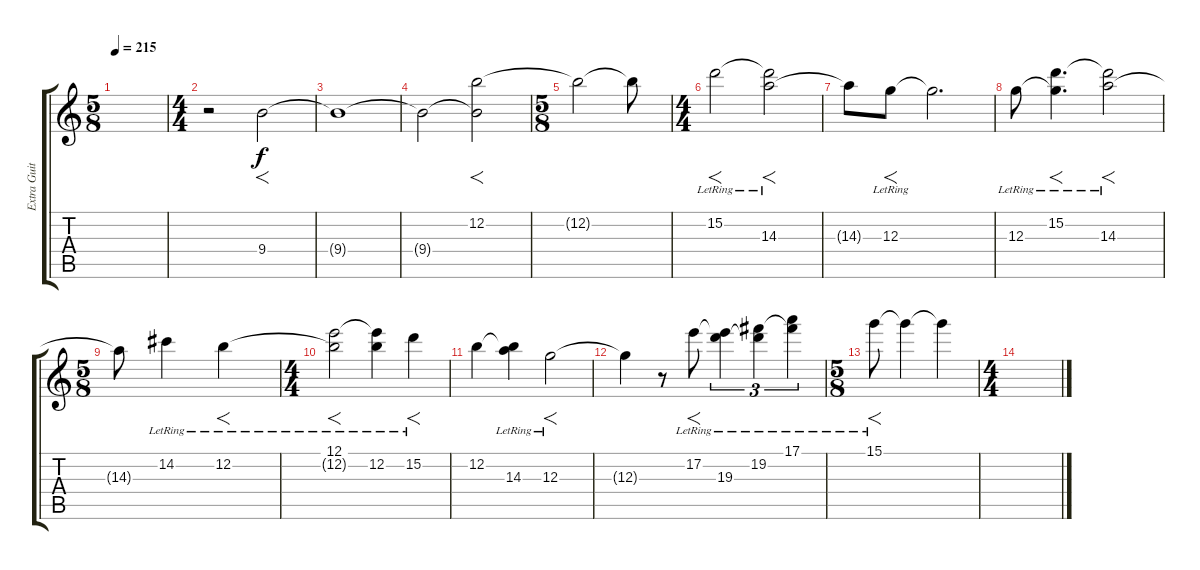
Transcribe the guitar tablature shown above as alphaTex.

\track ("Extra Guitar 1" "Extra Guit") {instrument overdrivenguitar}
\staff {score tabs}
\tuning (E4 B3 G3 D3 A2 E2) {hide}
\ts (5 8)
\tempo 215
\clef g2
\ks c
|
\ts (4 4)
r.2 9.4.2{f} |
9.4{t}.1 |
9.4{t}.2 (12.2 9.4{t}).2{f} |
\ts (5 8)
12.2{t}.2 12.2{t}.8 |
\ts (4 4)
15.2{lr}.2{f} (15.2{t} 14.3{lr}).2{f} |
14.3{t}.8 12.3{lr}.8{f} 12.3{t}.2{d} |
12.3{lr}.8 (15.2{lr} 12.3{t}).4{f d} (15.2{t} 14.3{lr}).2{f} |
\ts (5 8)
14.3{t}.8 14.2{lr}.4 12.2{lr}.4{f} |
\ts (4 4)
(12.1{lr} 12.2{t}).2{f} (12.1{t} 12.2{lr}).4 15.2{lr}.4{f} |
12.2.4 (12.2{t} 14.3{lr}).4 12.3{lr}.2{f} |
12.3{t}.4 r.8 17.2{lr}.8{f} (17.2{t} 19.3{lr}).4{tu (3 2)} (19.2{lr} 19.3{t}).4{tu (3 2)} (17.1{lr} 19.2{t}).4{tu (3 2)} |
\ts (5 8)
15.1{lr}.8{f} 15.1{t}.4 15.1{t}.4 |
\ts (4 4)
